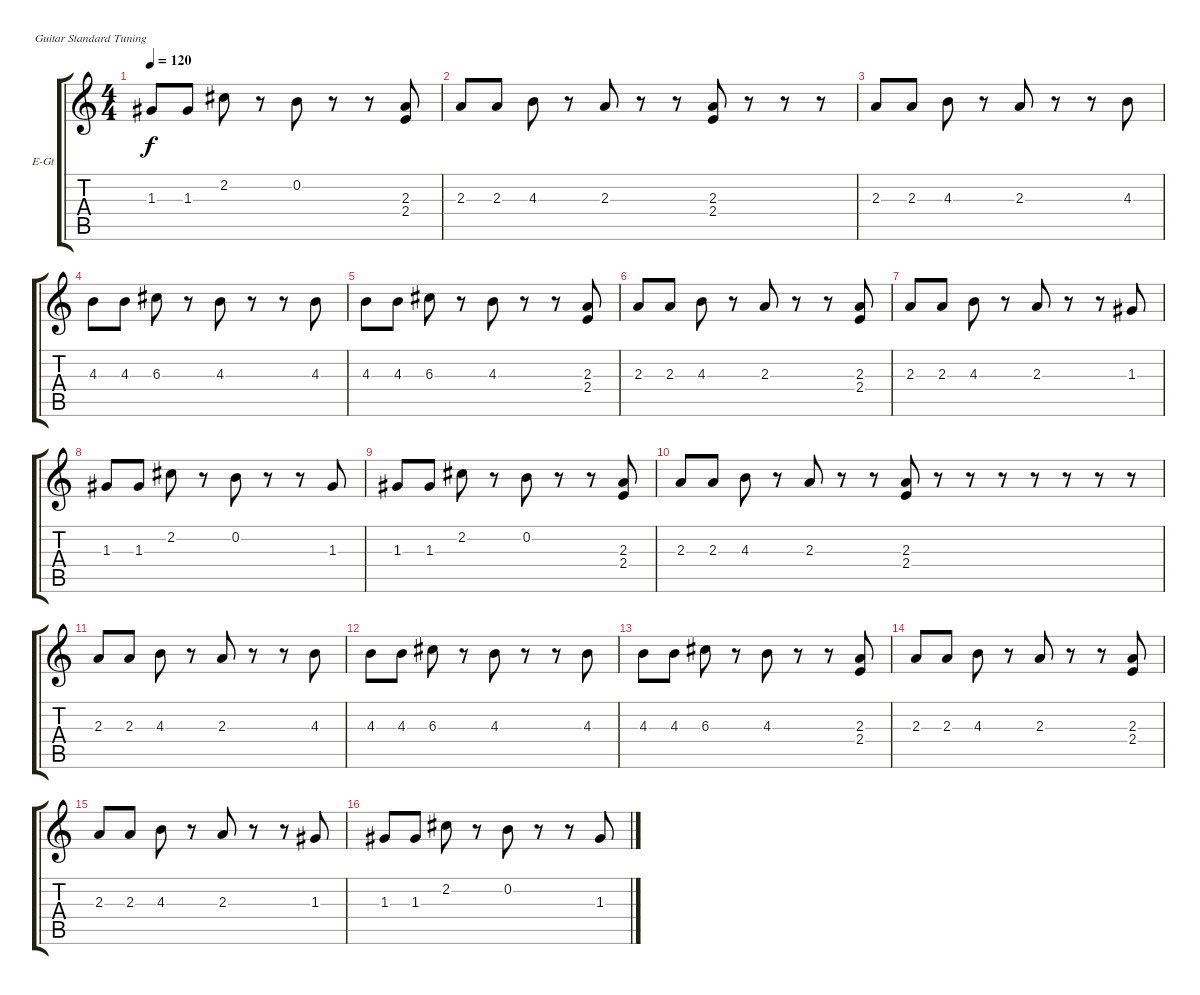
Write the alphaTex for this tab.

\bracketExtendMode groupsimilarinstruments
\firstSystemTrackNameOrientation horizontal
\otherSystemsTrackNameOrientation horizontal
\track ("Þ. Êàñïàðÿí" "E-Gt") {instrument electricguitarclean}
\staff {score tabs}
\tuning (E4 B3 G3 D3 A2 E2)
\ts (4 4)
\tempo 120
\clef g2
\ks c
1.3.8{dy f} 1.3.8 2.2.8 r.8 0.2.8 r.8 r.8 (2.4 2.3).8 |
2.3.8 2.3.8 4.3.8 r.8 2.3.8 r.8 r.8 (2.3 2.4).8 r.8 r.8 r.8 |
2.3.8 2.3.8 4.3.8 r.8 2.3.8 r.8 r.8 4.3.8 |
4.3.8 4.3.8 6.3.8 r.8 4.3.8 r.8 r.8 4.3.8 |
4.3.8 4.3.8 6.3.8 r.8 4.3.8 r.8 r.8 (2.3 2.4).8 |
2.3.8 2.3.8 4.3.8 r.8 2.3.8 r.8 r.8 (2.3 2.4).8 |
2.3.8 2.3.8 4.3.8 r.8 2.3.8 r.8 r.8 1.3.8 |
1.3.8 1.3.8 2.2.8 r.8 0.2.8 r.8 r.8 1.3.8 |
1.3.8 1.3.8 2.2.8 r.8 0.2.8 r.8 r.8 (2.4 2.3).8 |
2.3.8 2.3.8 4.3.8 r.8 2.3.8 r.8 r.8 (2.3 2.4).8 r.8 r.8 r.8 r.8 r.8 r.8 r.8 |
2.3.8 2.3.8 4.3.8 r.8 2.3.8 r.8 r.8 4.3.8 |
4.3.8 4.3.8 6.3.8 r.8 4.3.8 r.8 r.8 4.3.8 |
4.3.8 4.3.8 6.3.8 r.8 4.3.8 r.8 r.8 (2.3 2.4).8 |
2.3.8 2.3.8 4.3.8 r.8 2.3.8 r.8 r.8 (2.3 2.4).8 |
2.3.8 2.3.8 4.3.8 r.8 2.3.8 r.8 r.8 1.3.8 |
1.3.8 1.3.8 2.2.8 r.8 0.2.8 r.8 r.8 1.3.8
